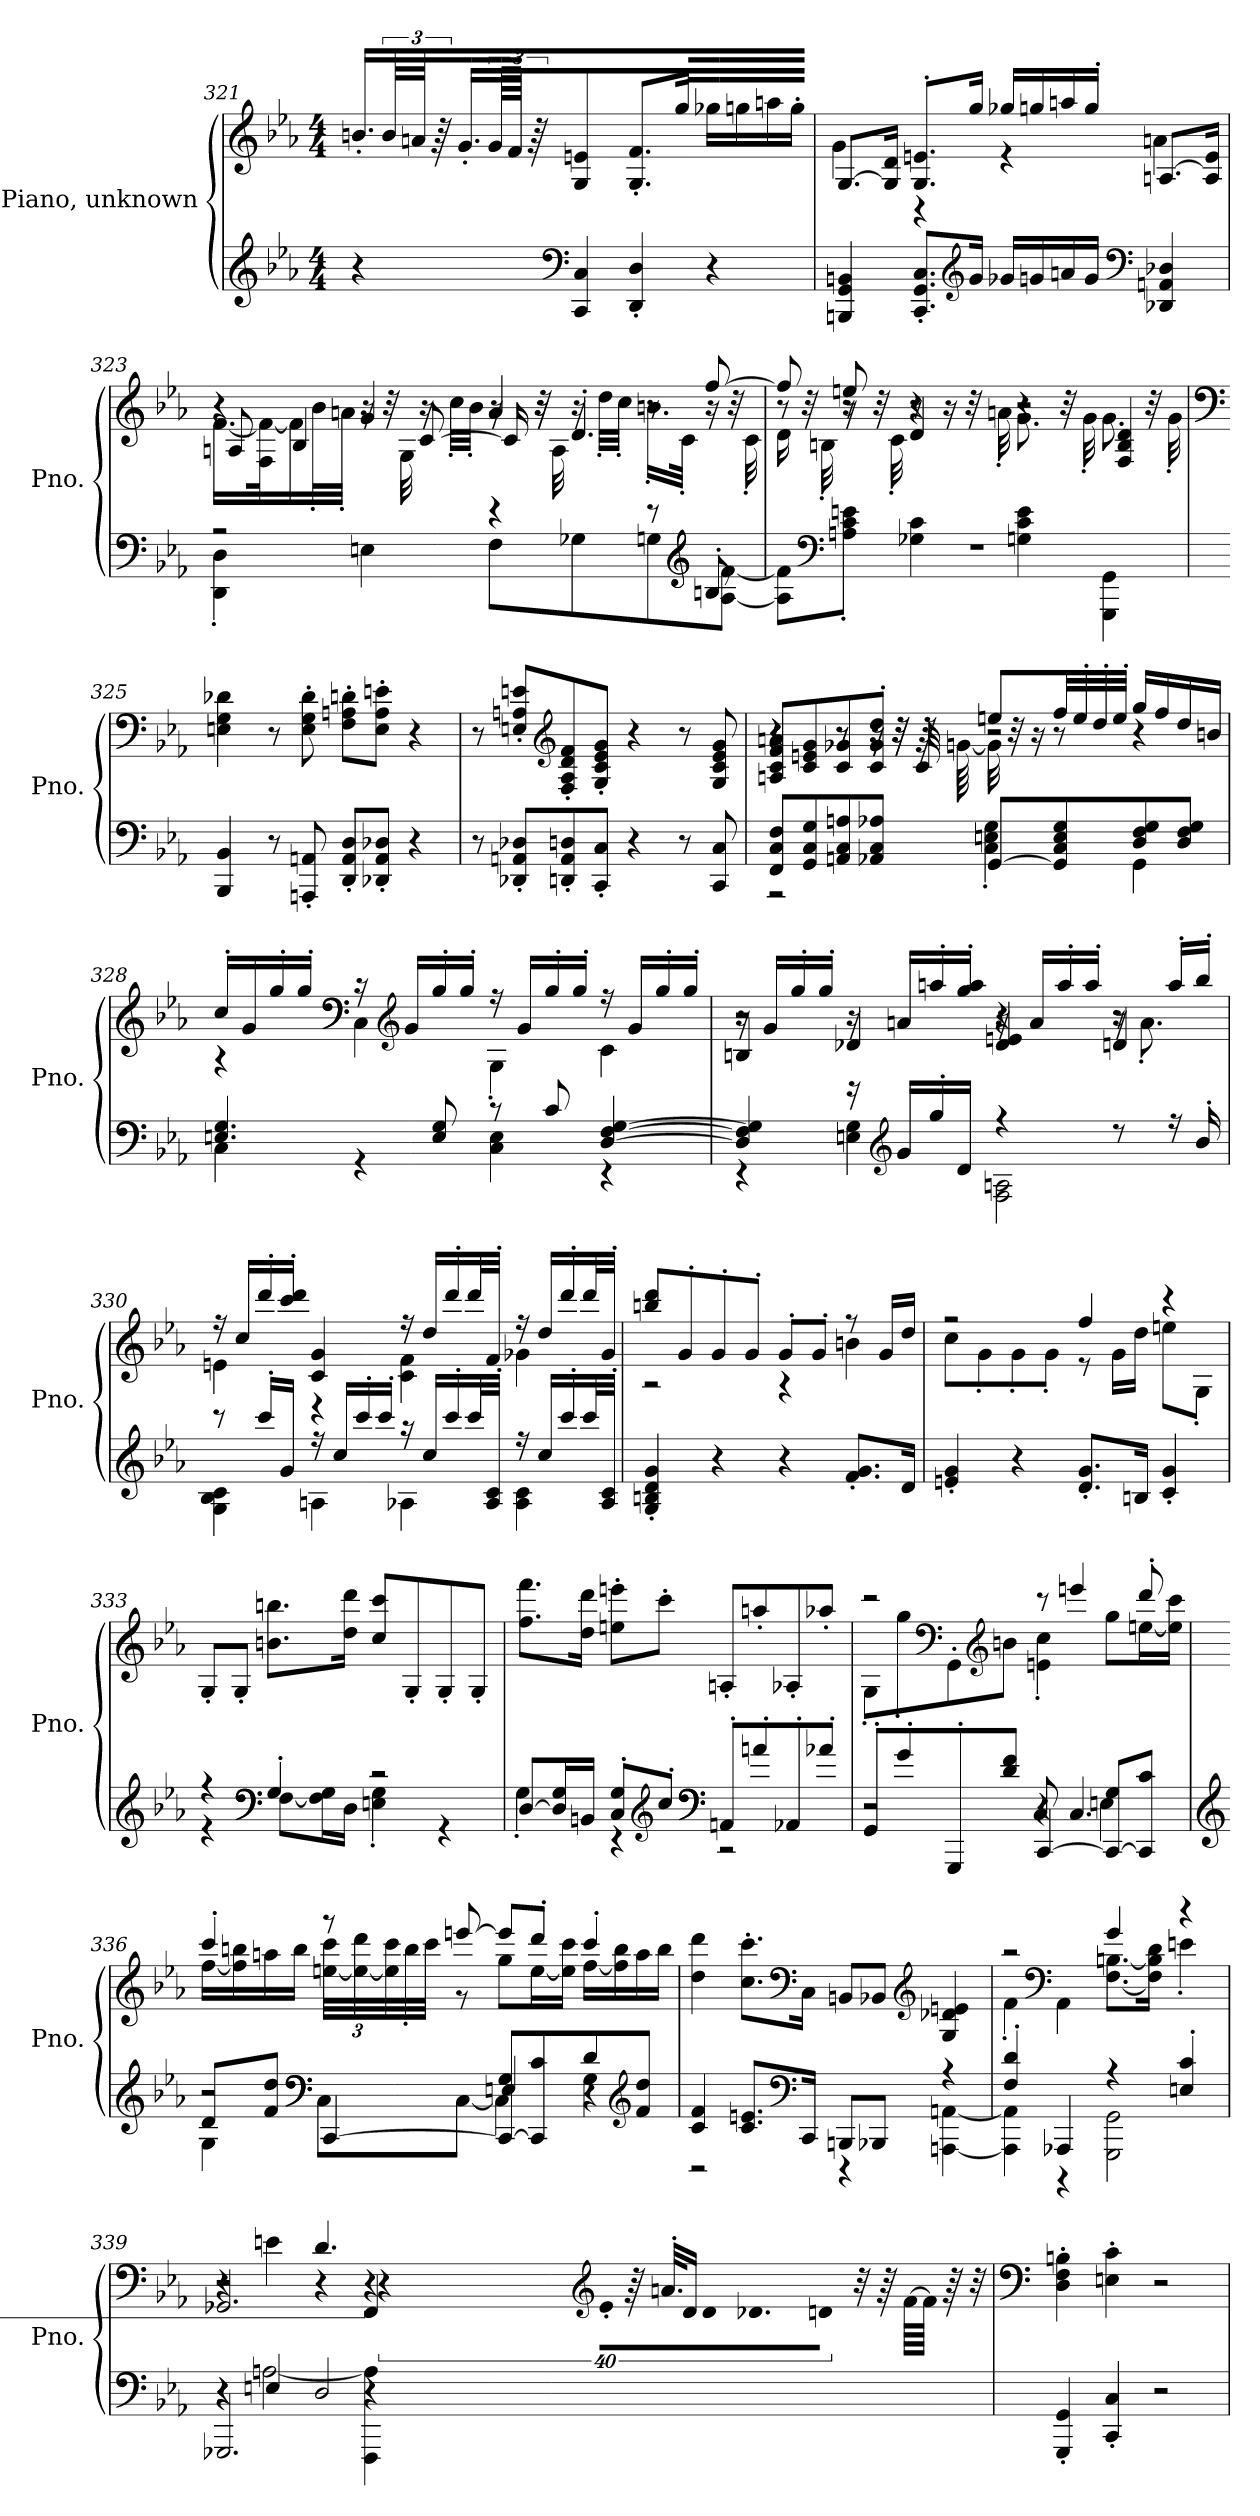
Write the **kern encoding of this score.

**kern	**kern
*part1	*part1
*staff2	*staff1
*I"Piano, unknown	*
*I'Pno.	*
!!LO:LB:g=z
*clefG2	*clefG2
*k[b-e-a-]	*k[b-e-a-]
*M4/4	*M4/4
=321	=321
4r	16.bn'/LL
.	96b/LL
.	96an/JJJJ
.	96r
.	16.g'/LL
.	96g/LL
.	96f/JJJJ
.	96r
*clefF4	*
4CC/ 4C/	4G/ 4en/
4DD/' 4D/'	8.G/' 8.f/'L
.	16gg/Jk
4r	16gg-X\LL
.	16ggn\
.	16aan\
.	16gg'\JJ
=322	=322
*	*^
4BBBn/ 4GG/ 4BBn/	[8.G/L	4g\
.	16G/] 16d/Jk	.
8.CC/' 8.GG/' 8.C/'L	8.G/' 8.en/'L	4r
*clefG2	*	*
16g/Jk	16gg/Jk	.
16g-X/LL	16gg-X/LL	4r
16gn/	16ggn/	.
16an/	16aan/	.
16g/JJ	16gg'/JJ	.
*clefF4	*	*
4DD-X/ 4AAn/ 4D-X/	[8.An/L	4an\
.	16A/] 16e/Jk	.
!!LO:LB:g=z
=323	=323	=323
*^	*	*^
2r	4DD\' 4D\'	4r	[16.f\LL	8An/
.	.	.	32F\ 32f\_K	.
.	.	.	16f\]	4B-/
.	.	.	32b-'\L	.
.	.	.	32an'\JJJ	.
.	4En\	4g/	16r	.
.	.	.	32r	.
.	.	.	32G\	.
.	.	.	16r	[8c/
.	.	.	32cc'\LLL	.
.	.	.	32b-'\JJJ	.
4r	8F\L	4a/	16r	16c/]
.	.	.	32r	16r
.	.	.	32A\	.
.	8G-X\	.	16r	4.d'/
.	.	.	32dd'\LLL	.
.	.	.	32cc'\JJJ	.
8r	8Gn\	8r	16.bn'\LL	.
.	.	.	32c'\JJk	.
*clefG2	*	*	*	*
8Bn'/	[8A-\ [8f\J	[8ff/	16r	.
.	.	.	32r	.
.	.	.	32c'\	.
!!LO:LB:g=z	!!	!!
=324	=324	=324	=324	=324
1r	8A-\] 8f\]L	8ff/]	16d\	8r
.	.	.	32r	.
.	.	.	32Bn'\	.
*clefF4	*	*	*	*
.	8An\' 8c\' 8en\'J	8r	16r	8een/
.	.	.	32r	.
.	.	.	32c'\	.
.	4G-X\ 4c\	4r	8r	4d/
.	.	.	16r	.
.	.	.	32r	.
.	.	.	32an'\	.
.	4Gn\ 4c\ 4e\	2r	8.g\	4r
.	.	.	32r	.
.	.	.	32g'\	.
.	4GGG\ 4GG\	.	8.g\	4F/ 4B/ 4d/
.	.	.	32r	.
.	.	.	32g'\	.
*v	*v	*	*	*
*	*v	*v	*v
=325	=325
*	*clefF4
4BBB-/ 4BB-/	4En\ 4G\ 4d-X\
8r	8r
8AAAn/' 8AAn/'	8E\' 8G\' 8d-\'
8DD/' 8AA/' 8D/'L	8F\' 8An\' 8dn\'L
8DD-X/' 8AA/' 8D-X/'J	8E\' 8A\' 8en\'J
4r	4r
!!LO:LB:g=z
=326	=326
8r	8r
8DD-X/' 8AAn/' 8D-X/'L	8En/' 8An/' 8en/'L
*	*clefG2
8DDn/' 8AA/' 8Dn/'	8F/' 8A/' 8d/' 8f/'
8CC/' 8C/'J	8G/' 8c/' 8e/' 8g/'J
4r	4r
8r	8r
8CC/ 8C/	8G/ 8c/ 8e/ 8g/
=327	=327
*^	*^
*	*	*	*^
8FF/ 8C/ 8F/L	2r	8An/ 8c/ 8f/ 8an/L	4r	4r
8GG/ 8C/ 8G/	.	8c/ 8en/ 8g/	.	.
8AAn/ 8C/ 8An/	.	8c/ 8g-X/	8r	8r
8AA-X/ 8C/ 8A-X/J	.	8c/' 8g-/' 8dd/'J	16r	16r
.	.	.	32r	32r
.	.	.	64r	32c/
.	.	.	[64gn\	.
[8GG/L	4C\' 4En\' 4G\'	8een/L	32g\]	2r
.	.	.	32r	.
.	.	.	16r	.
8GG/] 8C/ 8E/ 8G/	.	32ff/LL	8r	.
.	.	32ee'/	.	.
.	.	32dd'/	.	.
.	.	32ee'/JJJ	.	.
8D/ 8F/ 8G/	4GG\	16gg/LL	4r	.
.	.	16ff/	.	.
8D/ 8F/ 8G/J	.	16dd/	.	.
.	.	16bn/JJ	.	.
*	*	*	*v	*v
!!LO:PB:g=z
=328	=328	=328	=328
4.En/ 4.G/	4C\	16cc'/LL	4r
.	.	16g/	.
.	.	16gg'/	.
.	.	16gg'/JJ	.
*	*	*clefF4	*
.	4r	16r	4C\
*	*	*clefG2	*
.	.	16g/LL	.
8E/ 8G/	.	16gg'/	.
.	.	16gg'/JJ	.
8r	4C\ 4E\	16r	4G'\
.	.	16g/LL	.
8c/	.	16gg'/	.
.	.	16gg'/JJ	.
[4D/ [4F/ [4G/	4r	16r	4c\
.	.	16g/LL	.
.	.	16gg'/	.
.	.	16gg'/JJ	.
=329	=329	=329	=329
*	*	*	*^
4D/] 4F/] 4G/]	4r	16r	2r	4Bn/
.	.	16g/LL	.	.
.	.	16gg'/	.	.
.	.	16gg'/JJ	.	.
16r	4En\ 4G\	16r	.	4d-X/
*clefG2	*	*	*	*
16g/LL	.	16an/LL	.	.
16gg'/	.	16aan'/	.	.
16d/JJ	.	16gg/' 16aa/'JJ	.	.
4r	2F\ 2An\	16r	4r	4d-/ 4en/
.	.	16a/LL	.	.
.	.	16aa'/	.	.
.	.	16aa'/JJ	.	.
8r	.	8r	16r	4dn/
.	.	.	8.a'\	.
16r	.	16aa'/LL	.	.
16b-'/	.	16bb-'/JJ	.	.
*	*	*	*v	*v
!!LO:LB:g=z
=330	=330	=330	=330
8r	4G\ 4B-\ 4c\	16r	4en\
.	.	16cc/LL	.
16ccc'/LL	.	16ddd'/	.
16g/JJ	.	16ccc/' 16ddd/'JJ	.
16r	4An\	4c/ 4g/	4r
16cc/LL	.	.	.
16ccc'/	.	.	.
16ccc'/JJ	.	.	.
16r	4A-X\	16r	4c\ 4f\
16cc/LL	.	16dd/LL	.
16ccc'/	.	16ddd'/	.
32ccc/L	.	32ddd/L	.
32A-/' 32c/'JJJ	.	32f'/JJJ	.
16r	4A-\ 4c\	16r	4g-X\
16cc/LL	.	16dd/LL	.
16ccc'/	.	16ddd'/	.
32ccc/L	.	32ddd/L	.
32A-/' 32c/'JJJ	.	32g-'/JJJ	.
*v	*v	*	*
=331	=331	=331
4G/' 4Bn/' 4d/' 4g/'	8bbn/ 8ddd/L	2r
.	8g'/	.
4r	8g'/	.
.	8g'/J	.
4r	8g'/L	4r
.	8g'/J	.
8.f/' 8.g/'L	8r	4bn\
.	16g/LL	.
16d/Jk	16dd/JJ	.
=332	=332	=332
4en/' 4g/'	2r	8cc\L
.	.	8g'\
4r	.	8g'\
.	.	8g'\J
8.d/' 8.g/'L	4ff/	8r
.	.	16g\LL
16Bn/Jk	.	16dd\JJ
4c/' 4g/'	4r	8een\L
.	.	8G'\J
*	*v	*v
!!LO:LB:g=z
=333	=333
*^	*
4r	4r	8G'/L
.	.	8G'/J
*clefF4	*	*
4G'/	[8F\L	8.bn\ 8.bbn\L
.	16F\] 16G\L	.
.	16D\JJ	16dd\ 16ddd\Jk
2r	4En\' 4G\'	8cc/ 8ccc/L
.	.	8G'/
.	4r	8G'/
.	.	8G'/J
=334	=334	=334
[8D/L	4G'\	8.ff\ 8.fff\L
16D/] 16G/L	.	.
16BBn/JJ	.	16dd\ 16ddd\Jk
8C/' 8G/'L	4r	8een\' 8eeen\'L
*clefG2	*	*
8cc'/J	.	8ccc'\J
*clefF4	*	*
8AAn'/L	2r	8An'/L
8an'/	.	8aan'/
8AA-X'/	.	8A-X'/
8a-X'/J	.	8aa-X'/J
!!LO:LB:g=z
=335	=335	=335
*	*^	*^
8GG'/L	2r	2r	2r	8G'\L
8g'/	.	.	.	8gg'\
*	*	*	*clefF4	*
8GGG'/	.	.	.	8GG'\
*	*	*	*clefG2	*
8d/ 8f/J	.	.	.	8bn\J
[4CC/	4r	8C/	8r	4en\' 4cc\'
.	.	4.C/	4eeen/	.
8CC/_ 8G/L	4En\	.	.	8gg\L
8CC/] 8c/J	.	.	8ddd'/	[16een\L
.	.	.	.	16ee\] 16ccc\JJ
!!LO:LB:g=z	!!
=336	=336	=336	=336	=336
*clefG2	*	*	*	*
8d/L	4G\	2r	4ccc'/	[16ff\LL
.	.	.	.	16ff\] 16bbn\
8f/ 8dd/J	.	.	.	16aan\
.	.	.	.	16bb\JJ
*clefF4	*	*	*	*
*	*	*	*	*Xbrackettup
[4CC/	8C\L	.	8r	[48een\ 48ccc\LLL
.	.	.	.	48ee\_ 48ddd\
.	.	.	.	48ee\] 48ccc\
.	.	.	.	32bb'\
.	.	.	.	32ccc\JJJ
.	[8C\J	.	[8eeen/	8r
8CC/_ 8G/L	4C\]	4En/	8eee/L]	8gg\L
8CC/] 8c/	.	.	8ddd'/J	[16ee\L
.	.	.	.	16ee\] 16ccc\JJ
8d/	4G\	4r	4ccc'/	[16ff\LL
.	.	.	.	16ff\] 16bb\
*clefG2	*	*	*	*
8f/ 8dd/J	.	.	.	16aa\
.	.	.	.	16bb\JJ
*	*v	*v	*	*
*	*	*v	*v
=337	=337	=337
4c/ 4f/	2r	4dd\ 4ddd\
8.c/ 8.en/L	.	8.cc\' 8.ccc\'L
*clefF4	*	*clefF4
16CC/Jk	.	16C\Jk
8BBBn/L	4r	8BBn/L
8BBB-X/J	.	8BB-X/J
*	*	*clefG2
4r	[4AAAn\ [4AAn\	4G/ 4d-X/ 4en/
!!LO:LB:g=z
=338	=338	=338
*	*	*^
4F/' 4d/'	4AAA\] 4AA\]	2r	4f'\
*	*	*clefF4	*
4AAA-X/	4r	.	4AA-\
4r	2GGG\ 2GG\	4g/	[8.F\ [8.Bn\L
.	.	.	16F\] 16B\] 16d\Jk
4En/' 4c/'	.	4r	4en'\
=339	=339	=339	=339
*	*^	*	*^
4r	4r	2.GGG-X/	2r	4r	2.GG-X/
4En/	[2An\	.	.	4en\	.
2D/	.	.	4.d/	4r	.
*	*	*	*	*brackettup	*
!	!	!	!	!LO:N:vis=64	!
.	4FFF\ 4A\]	4r	.	960%17r	4FF/
!	!	!	!	!LO:N:vis=32	!
.	.	.	.	640%23r	.
*	*	*	*clefG2	*	*
!	!	!	!	!LO:N:vis=64	!
.	.	.	.	960%17e'\LLLL	.
!	!	!	!	!LO:N:vis=256	!
.	.	.	.	1920%17d\K	.
!	!	!	!	!LO:N:vis=64.	!
.	.	.	.	640%17d-X\	.
.	.	.	.	1920ryy	.
!	!	!	!	!LO:N:vis=64	!
.	.	.	.	960%17dn\JJJJ	.
.	.	.	64r	32r	.
.	.	.	32.an'/KLL	.	.
.	.	.	.	64r	.
.	.	.	.	[64f\LLLL	.
.	.	.	16d/JJ	64f\JJJJ]	.
.	.	.	.	64r	.
.	.	.	.	32r	.
*v	*v	*v	*	*	*
*	*v	*v	*v
=340	=340
*	*clefF4
4GGG/' 4GG/'	4D\' 4F\' 4Bn\'
4CC/' 4C/'	4En\' 4c\'
2r	2r
=	=
*-	*-
